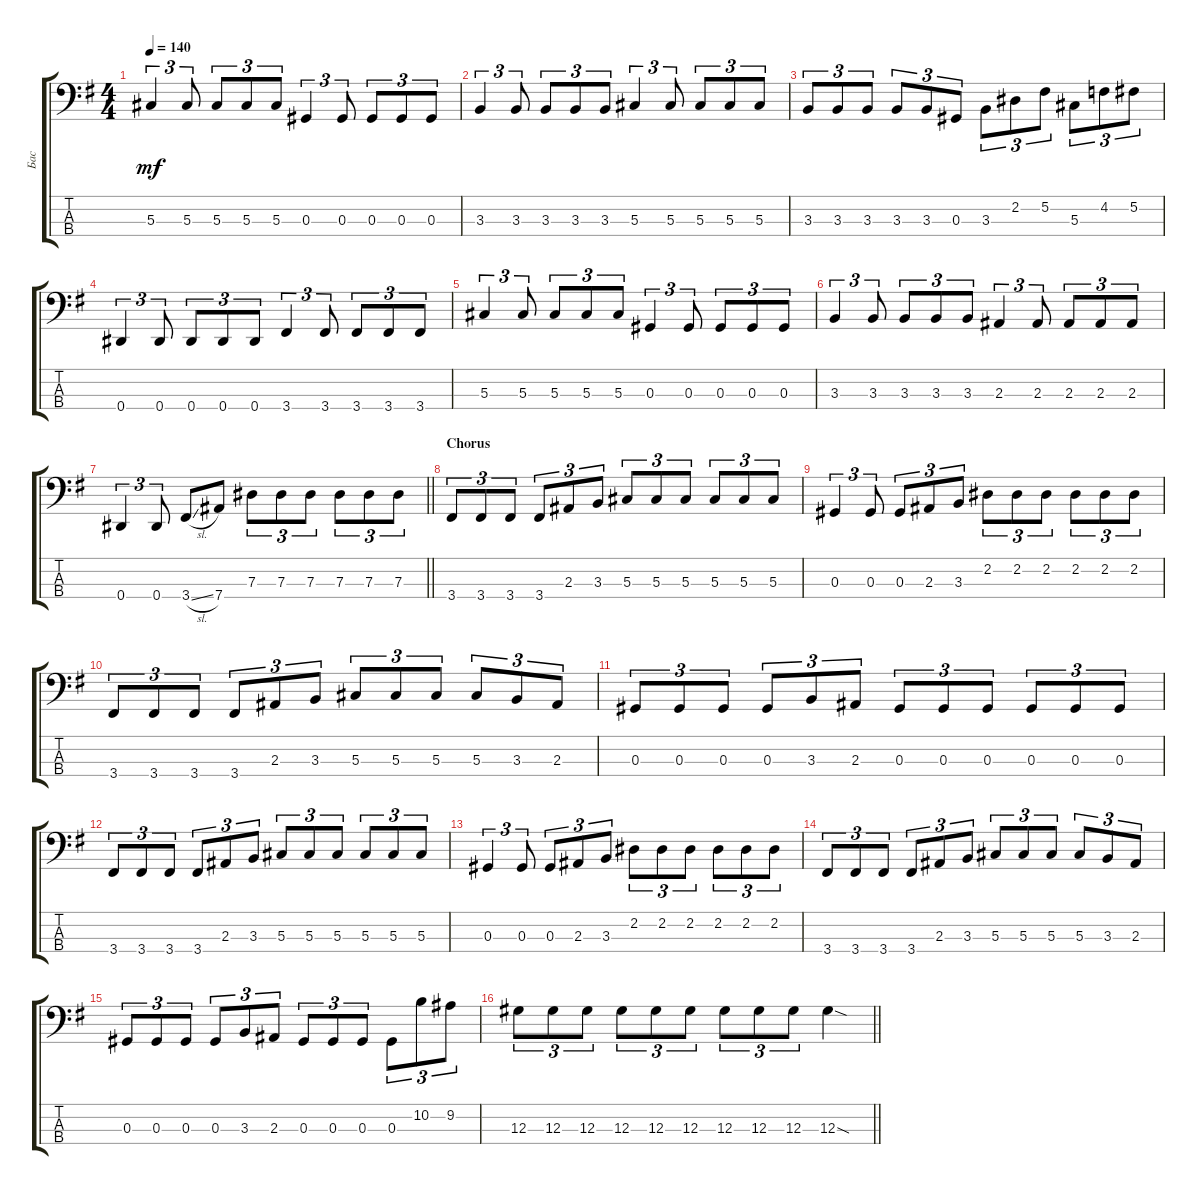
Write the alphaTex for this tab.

\track ("Бас" "Бас") {instrument electricbassfinger}
\staff {score tabs}
\tuning (Gb2 Db2 Ab1 Eb1) {hide}
\ts (4 4)
\tempo 140
\clef f4
\ks eminor
5.3.4{tu (3 2) dy mf} 5.3.8{tu (3 2)} 5.3.8{tu (3 2)} 5.3.8{tu (3 2)} 5.3.8{tu (3 2)} 0.3.4{tu (3 2)} 0.3.8{tu (3 2)} 0.3.8{tu (3 2)} 0.3.8{tu (3 2)} 0.3.8{tu (3 2)} |
3.3.4{tu (3 2)} 3.3.8{tu (3 2)} 3.3.8{tu (3 2)} 3.3.8{tu (3 2)} 3.3.8{tu (3 2)} 5.3.4{tu (3 2)} 5.3.8{tu (3 2)} 5.3.8{tu (3 2)} 5.3.8{tu (3 2)} 5.3.8{tu (3 2)} |
3.3.8{tu (3 2)} 3.3.8{tu (3 2)} 3.3.8{tu (3 2)} 3.3.8{tu (3 2)} 3.3.8{tu (3 2)} 0.3.8{tu (3 2)} 3.3.8{tu (3 2)} 2.2.8{tu (3 2)} 5.2.8{tu (3 2)} 5.3.8{tu (3 2)} 4.2.8{tu (3 2)} 5.2.8{tu (3 2)} |
0.4.4{tu (3 2)} 0.4.8{tu (3 2)} 0.4.8{tu (3 2)} 0.4.8{tu (3 2)} 0.4.8{tu (3 2)} 3.4.4{tu (3 2)} 3.4.8{tu (3 2)} 3.4.8{tu (3 2)} 3.4.8{tu (3 2)} 3.4.8{tu (3 2)} |
5.3.4{tu (3 2)} 5.3.8{tu (3 2)} 5.3.8{tu (3 2)} 5.3.8{tu (3 2)} 5.3.8{tu (3 2)} 0.3.4{tu (3 2)} 0.3.8{tu (3 2)} 0.3.8{tu (3 2)} 0.3.8{tu (3 2)} 0.3.8{tu (3 2)} |
3.3.4{tu (3 2)} 3.3.8{tu (3 2)} 3.3.8{tu (3 2)} 3.3.8{tu (3 2)} 3.3.8{tu (3 2)} 2.3.4{tu (3 2)} 2.3.8{tu (3 2)} 2.3.8{tu (3 2)} 2.3.8{tu (3 2)} 2.3.8{tu (3 2)} |
\barLineRight lightlight
0.4.4{tu (3 2)} 0.4.8{tu (3 2)} 3.4{sl}.8 7.4.8 7.3.8{tu (3 2)} 7.3.8{tu (3 2)} 7.3.8{tu (3 2)} 7.3.8{tu (3 2)} 7.3.8{tu (3 2)} 7.3.8{tu (3 2)} |
\section ("" "Chorus")
3.4.8{tu (3 2)} 3.4.8{tu (3 2)} 3.4.8{tu (3 2)} 3.4.8{tu (3 2)} 2.3.8{tu (3 2)} 3.3.8{tu (3 2)} 5.3.8{tu (3 2)} 5.3.8{tu (3 2)} 5.3.8{tu (3 2)} 5.3.8{tu (3 2)} 5.3.8{tu (3 2)} 5.3.8{tu (3 2)} |
0.3.4{tu (3 2)} 0.3.8{tu (3 2)} 0.3.8{tu (3 2)} 2.3.8{tu (3 2)} 3.3.8{tu (3 2)} 2.2.8{tu (3 2)} 2.2.8{tu (3 2)} 2.2.8{tu (3 2)} 2.2.8{tu (3 2)} 2.2.8{tu (3 2)} 2.2.8{tu (3 2)} |
3.4.8{tu (3 2)} 3.4.8{tu (3 2)} 3.4.8{tu (3 2)} 3.4.8{tu (3 2)} 2.3.8{tu (3 2)} 3.3.8{tu (3 2)} 5.3.8{tu (3 2)} 5.3.8{tu (3 2)} 5.3.8{tu (3 2)} 5.3.8{tu (3 2)} 3.3.8{tu (3 2)} 2.3.8{tu (3 2)} |
0.3.8{tu (3 2)} 0.3.8{tu (3 2)} 0.3.8{tu (3 2)} 0.3.8{tu (3 2)} 3.3.8{tu (3 2)} 2.3.8{tu (3 2)} 0.3.8{tu (3 2)} 0.3.8{tu (3 2)} 0.3.8{tu (3 2)} 0.3.8{tu (3 2)} 0.3.8{tu (3 2)} 0.3.8{tu (3 2)} |
3.4.8{tu (3 2)} 3.4.8{tu (3 2)} 3.4.8{tu (3 2)} 3.4.8{tu (3 2)} 2.3.8{tu (3 2)} 3.3.8{tu (3 2)} 5.3.8{tu (3 2)} 5.3.8{tu (3 2)} 5.3.8{tu (3 2)} 5.3.8{tu (3 2)} 5.3.8{tu (3 2)} 5.3.8{tu (3 2)} |
0.3.4{tu (3 2)} 0.3.8{tu (3 2)} 0.3.8{tu (3 2)} 2.3.8{tu (3 2)} 3.3.8{tu (3 2)} 2.2.8{tu (3 2)} 2.2.8{tu (3 2)} 2.2.8{tu (3 2)} 2.2.8{tu (3 2)} 2.2.8{tu (3 2)} 2.2.8{tu (3 2)} |
3.4.8{tu (3 2)} 3.4.8{tu (3 2)} 3.4.8{tu (3 2)} 3.4.8{tu (3 2)} 2.3.8{tu (3 2)} 3.3.8{tu (3 2)} 5.3.8{tu (3 2)} 5.3.8{tu (3 2)} 5.3.8{tu (3 2)} 5.3.8{tu (3 2)} 3.3.8{tu (3 2)} 2.3.8{tu (3 2)} |
0.3.8{tu (3 2)} 0.3.8{tu (3 2)} 0.3.8{tu (3 2)} 0.3.8{tu (3 2)} 3.3.8{tu (3 2)} 2.3.8{tu (3 2)} 0.3.8{tu (3 2)} 0.3.8{tu (3 2)} 0.3.8{tu (3 2)} 0.3.8{tu (3 2)} 10.2.8{tu (3 2)} 9.2.8{tu (3 2)} |
\barLineRight lightlight
12.3.8{tu (3 2)} 12.3.8{tu (3 2)} 12.3.8{tu (3 2)} 12.3.8{tu (3 2)} 12.3.8{tu (3 2)} 12.3.8{tu (3 2)} 12.3.8{tu (3 2)} 12.3.8{tu (3 2)} 12.3.8{tu (3 2)} 12.3{sod}.4
